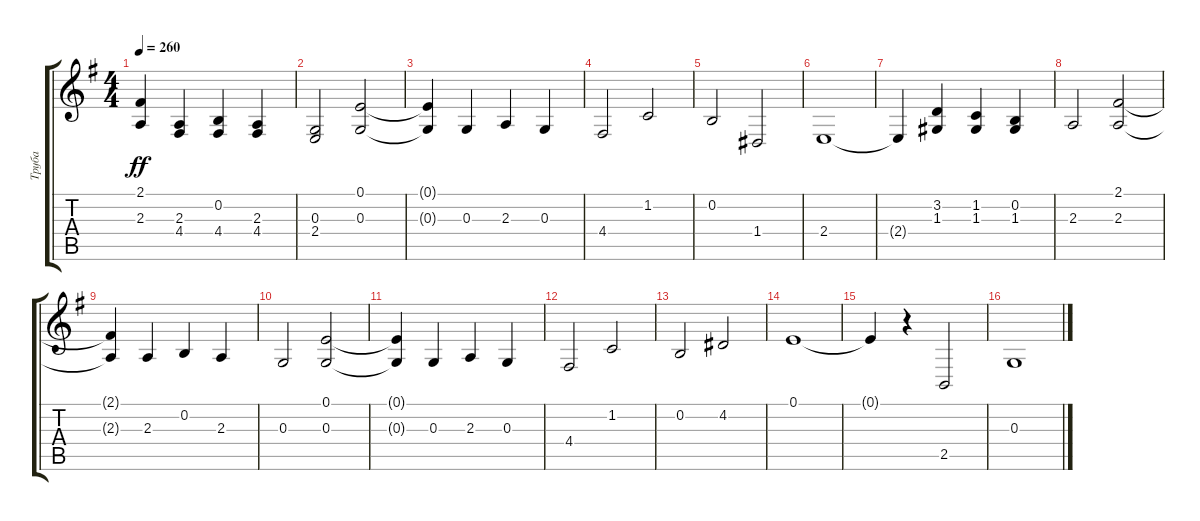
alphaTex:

\track ("Труба" "Труба") {instrument helicopter}
\staff {score tabs}
\tuning (E4 B3 G3 D3 A2 E2) {hide}
\ts (4 4)
\tempo 260
\clef g2
\ks g
(2.1{t} 2.3{t}).4{dy ff} (2.3 4.4).4 (0.2 4.4).4 (2.3 4.4).4 |
(0.3 2.4).2 (0.1 0.3).2 |
(0.1{t} 0.3{t}).4 0.3.4 2.3.4 0.3.4 |
4.4.2 1.2.2 |
0.2.2 1.4.2 |
2.4.1 |
2.4{t}.4 (3.2 1.3).4 (1.2 1.3).4 (0.2 1.3).4 |
2.3.2 (2.1 2.3).2 |
(2.1{t} 2.3{t}).4 2.3.4 0.2.4 2.3.4 |
0.3.2 (0.1 0.3).2 |
(0.1{t} 0.3{t}).4 0.3.4 2.3.4 0.3.4 |
4.4.2 1.2.2 |
0.2.2 4.2.2 |
0.1.1 |
0.1{t}.4 r.4 2.5.2 |
0.3.1
